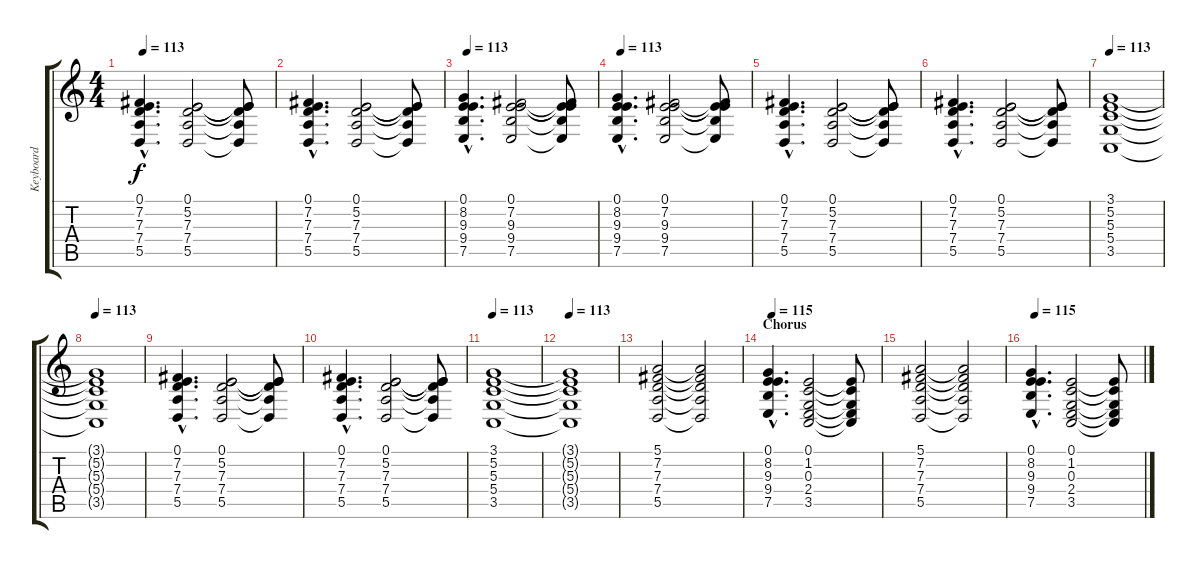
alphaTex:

\track ("Keyboard" "Keyboard") {instrument synthstrings1}
\staff {score tabs}
\tuning (E4 B3 G3 D3 A2 E2) {hide}
\ts (4 4)
\tempo 113
\clef g2
\ks c
(0.1{hac} 7.2{hac} 7.3{hac} 7.4{hac} 5.5{hac}).4{d dy f} (0.1 5.2 7.3 7.4 5.5).2 (0.1{t} 5.2{t} 7.3{t} 7.4{t} 5.5{t}).8 |
(0.1{hac} 7.2{hac} 7.3{hac} 7.4{hac} 5.5{hac}).4{d} (0.1 5.2 7.3 7.4 5.5).2 (0.1{t} 5.2{t} 7.3{t} 7.4{t} 5.5{t}).8 |
\tempo 113
(0.1{hac} 8.2{hac} 9.3{hac} 9.4{hac} 7.5{hac}).4{d} (0.1 7.2 9.3 9.4 7.5).2 (0.1{t} 7.2{t} 9.3{t} 9.4{t} 7.5{t}).8 |
\tempo 113
(0.1{hac} 8.2{hac} 9.3{hac} 9.4{hac} 7.5{hac}).4{d} (0.1 7.2 9.3 9.4 7.5).2 (0.1{t} 7.2{t} 9.3{t} 9.4{t} 7.5{t}).8 |
(0.1{hac} 7.2{hac} 7.3{hac} 7.4{hac} 5.5{hac}).4{d} (0.1 5.2 7.3 7.4 5.5).2 (0.1{t} 5.2{t} 7.3{t} 7.4{t} 5.5{t}).8 |
(0.1{hac} 7.2{hac} 7.3{hac} 7.4{hac} 5.5{hac}).4{d} (0.1 5.2 7.3 7.4 5.5).2 (0.1{t} 5.2{t} 7.3{t} 7.4{t} 5.5{t}).8 |
\tempo 113
(3.1 5.2 5.3 5.4 3.5).1 |
\tempo 113
(3.1{t} 5.2{t} 5.3{t} 5.4{t} 3.5{t}).1 |
(0.1{hac} 7.2{hac} 7.3{hac} 7.4{hac} 5.5{hac}).4{d} (0.1 5.2 7.3 7.4 5.5).2 (0.1{t} 5.2{t} 7.3{t} 7.4{t} 5.5{t}).8 |
(0.1{hac} 7.2{hac} 7.3{hac} 7.4{hac} 5.5{hac}).4{d} (0.1 5.2 7.3 7.4 5.5).2 (0.1{t} 5.2{t} 7.3{t} 7.4{t} 5.5{t}).8 |
\tempo 113
(3.1 5.2 5.3 5.4 3.5).1 |
\tempo 113
(3.1{t} 5.2{t} 5.3{t} 5.4{t} 3.5{t}).1 |
(5.1 7.2 7.3 7.4 5.5).2 (5.1{t} 7.2{t} 7.3{t} 7.4{t} 5.5{t}).2 |
\section ("" "Chorus")
\tempo 115
(0.1{hac} 8.2{hac} 9.3{hac} 9.4{hac} 7.5{hac}).4{d} (0.1 1.2 0.3 2.4 3.5).2 (0.1{t} 1.2{t} 0.3{t} 2.4{t} 3.5{t}).8 |
(5.1 7.2 7.3 7.4 5.5).2 (5.1{t} 7.2{t} 7.3{t} 7.4{t} 5.5{t}).2 |
\tempo 115
(0.1{hac} 8.2{hac} 9.3{hac} 9.4{hac} 7.5{hac}).4{d} (0.1 1.2 0.3 2.4 3.5).2 (0.1{t} 1.2{t} 0.3{t} 2.4{t} 3.5{t}).8
